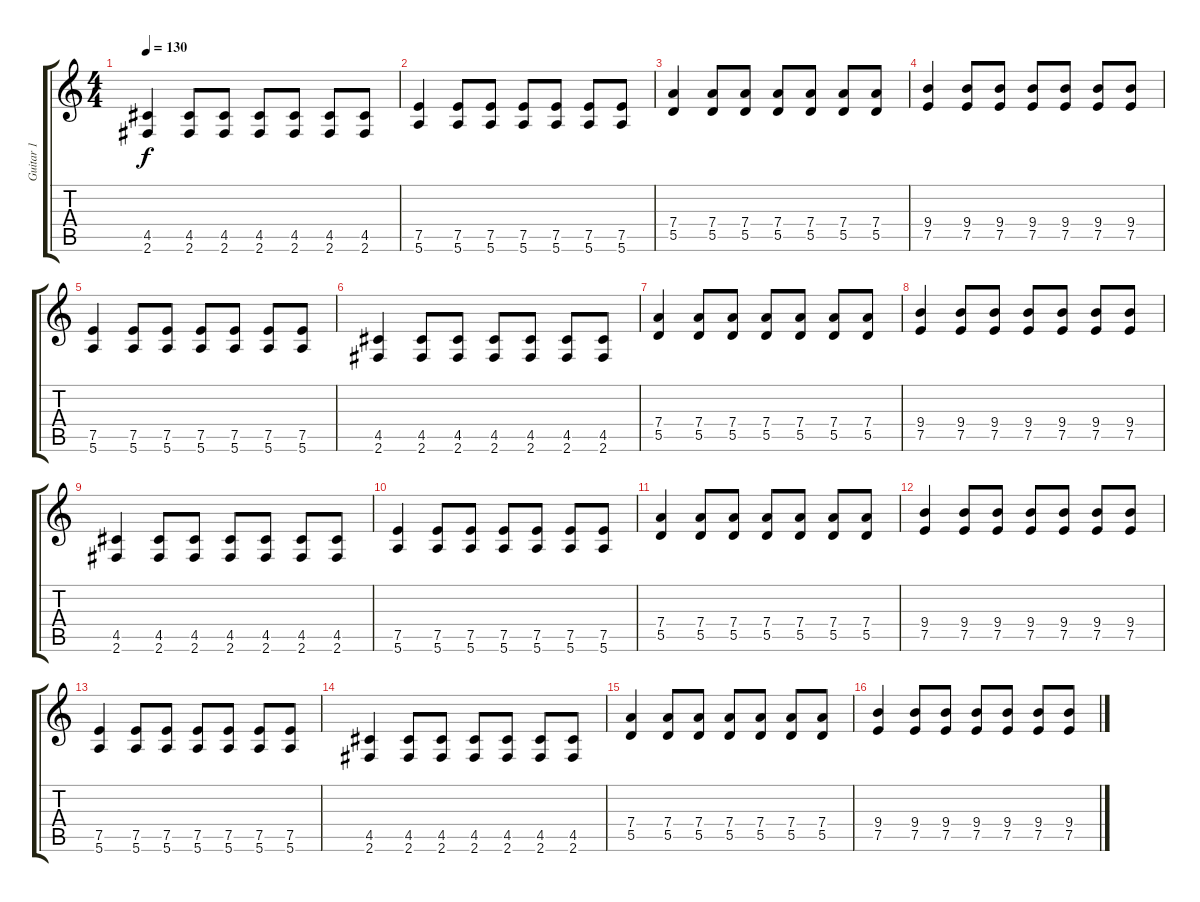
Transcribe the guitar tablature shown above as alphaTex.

\track ("Guitar 1" "Guitar 1") {instrument overdrivenguitar}
\staff {score tabs}
\tuning (E4 B3 G3 D3 A2 E2) {hide}
\ts (4 4)
\tempo 130
\clef g2
\ks c
(4.5 2.6).4{dy f} (4.5 2.6).8 (4.5 2.6).8 (4.5 2.6).8 (4.5 2.6).8 (4.5 2.6).8 (4.5 2.6).8 |
(7.5 5.6).4 (7.5 5.6).8 (7.5 5.6).8 (7.5 5.6).8 (7.5 5.6).8 (7.5 5.6).8 (7.5 5.6).8 |
(7.4 5.5).4 (7.4 5.5).8 (7.4 5.5).8 (7.4 5.5).8 (7.4 5.5).8 (7.4 5.5).8 (7.4 5.5).8 |
(9.4 7.5).4 (9.4 7.5).8 (9.4 7.5).8 (9.4 7.5).8 (9.4 7.5).8 (9.4 7.5).8 (9.4 7.5).8 |
(7.5 5.6).4 (7.5 5.6).8 (7.5 5.6).8 (7.5 5.6).8 (7.5 5.6).8 (7.5 5.6).8 (7.5 5.6).8 |
(4.5 2.6).4 (4.5 2.6).8 (4.5 2.6).8 (4.5 2.6).8 (4.5 2.6).8 (4.5 2.6).8 (4.5 2.6).8 |
(7.4 5.5).4 (7.4 5.5).8 (7.4 5.5).8 (7.4 5.5).8 (7.4 5.5).8 (7.4 5.5).8 (7.4 5.5).8 |
(9.4 7.5).4 (9.4 7.5).8 (9.4 7.5).8 (9.4 7.5).8 (9.4 7.5).8 (9.4 7.5).8 (9.4 7.5).8 |
(4.5 2.6).4 (4.5 2.6).8 (4.5 2.6).8 (4.5 2.6).8 (4.5 2.6).8 (4.5 2.6).8 (4.5 2.6).8 |
(7.5 5.6).4 (7.5 5.6).8 (7.5 5.6).8 (7.5 5.6).8 (7.5 5.6).8 (7.5 5.6).8 (7.5 5.6).8 |
(7.4 5.5).4 (7.4 5.5).8 (7.4 5.5).8 (7.4 5.5).8 (7.4 5.5).8 (7.4 5.5).8 (7.4 5.5).8 |
(9.4 7.5).4 (9.4 7.5).8 (9.4 7.5).8 (9.4 7.5).8 (9.4 7.5).8 (9.4 7.5).8 (9.4 7.5).8 |
(7.5 5.6).4 (7.5 5.6).8 (7.5 5.6).8 (7.5 5.6).8 (7.5 5.6).8 (7.5 5.6).8 (7.5 5.6).8 |
(4.5 2.6).4 (4.5 2.6).8 (4.5 2.6).8 (4.5 2.6).8 (4.5 2.6).8 (4.5 2.6).8 (4.5 2.6).8 |
(7.4 5.5).4 (7.4 5.5).8 (7.4 5.5).8 (7.4 5.5).8 (7.4 5.5).8 (7.4 5.5).8 (7.4 5.5).8 |
(9.4 7.5).4 (9.4 7.5).8 (9.4 7.5).8 (9.4 7.5).8 (9.4 7.5).8 (9.4 7.5).8 (9.4 7.5).8
